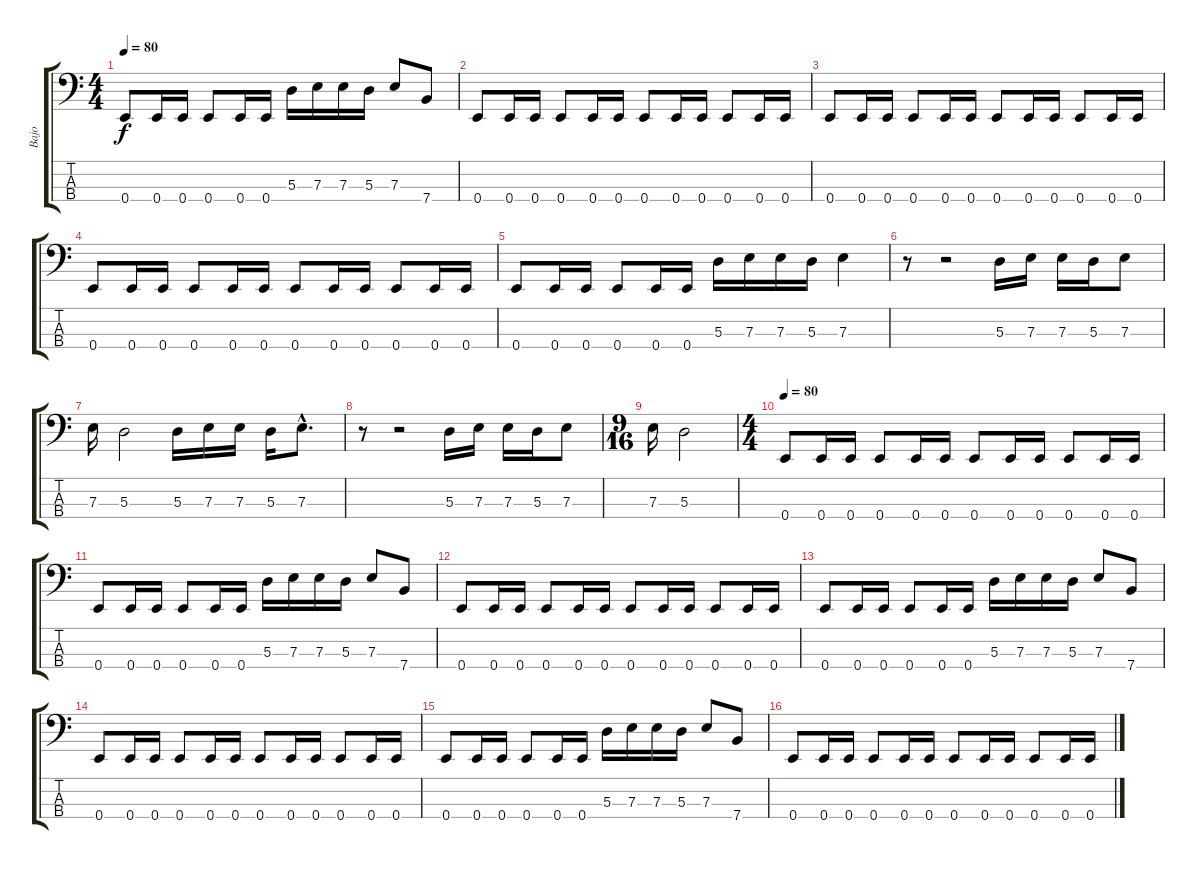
\track ("Bajo" "Bajo") {instrument electricbassfinger}
\staff {score tabs}
\tuning (G2 D2 A1 E1) {hide}
\ts (4 4)
\tempo 80
\clef f4
\ks c
0.4.8{dy f} 0.4.16 0.4.16 0.4.8 0.4.16 0.4.16 5.3.16 7.3.16 7.3.16 5.3.16 7.3.8 7.4.8 |
0.4.8 0.4.16 0.4.16 0.4.8 0.4.16 0.4.16 0.4.8 0.4.16 0.4.16 0.4.8 0.4.16 0.4.16 |
0.4.8 0.4.16 0.4.16 0.4.8 0.4.16 0.4.16 0.4.8 0.4.16 0.4.16 0.4.8 0.4.16 0.4.16 |
0.4.8 0.4.16 0.4.16 0.4.8 0.4.16 0.4.16 0.4.8 0.4.16 0.4.16 0.4.8 0.4.16 0.4.16 |
0.4.8 0.4.16 0.4.16 0.4.8 0.4.16 0.4.16 5.3.16 7.3.16 7.3.16 5.3.16 7.3.4 |
r.8 r.2 5.3.16 7.3.16 7.3.16 5.3.16 7.3.8 |
7.3.16 5.3.2 5.3.16 7.3.16 7.3.16 5.3.16 7.3{hac}.8{d} |
r.8 r.2 5.3.16 7.3.16 7.3.16 5.3.16 7.3.8 |
\ts (9 16)
7.3.16 5.3.2 |
\ts (4 4)
\tempo 80
0.4.8 0.4.16 0.4.16 0.4.8 0.4.16 0.4.16 0.4.8 0.4.16 0.4.16 0.4.8 0.4.16 0.4.16 |
0.4.8 0.4.16 0.4.16 0.4.8 0.4.16 0.4.16 5.3.16 7.3.16 7.3.16 5.3.16 7.3.8 7.4.8 |
0.4.8 0.4.16 0.4.16 0.4.8 0.4.16 0.4.16 0.4.8 0.4.16 0.4.16 0.4.8 0.4.16 0.4.16 |
0.4.8 0.4.16 0.4.16 0.4.8 0.4.16 0.4.16 5.3.16 7.3.16 7.3.16 5.3.16 7.3.8 7.4.8 |
0.4.8 0.4.16 0.4.16 0.4.8 0.4.16 0.4.16 0.4.8 0.4.16 0.4.16 0.4.8 0.4.16 0.4.16 |
0.4.8 0.4.16 0.4.16 0.4.8 0.4.16 0.4.16 5.3.16 7.3.16 7.3.16 5.3.16 7.3.8 7.4.8 |
0.4.8 0.4.16 0.4.16 0.4.8 0.4.16 0.4.16 0.4.8 0.4.16 0.4.16 0.4.8 0.4.16 0.4.16
